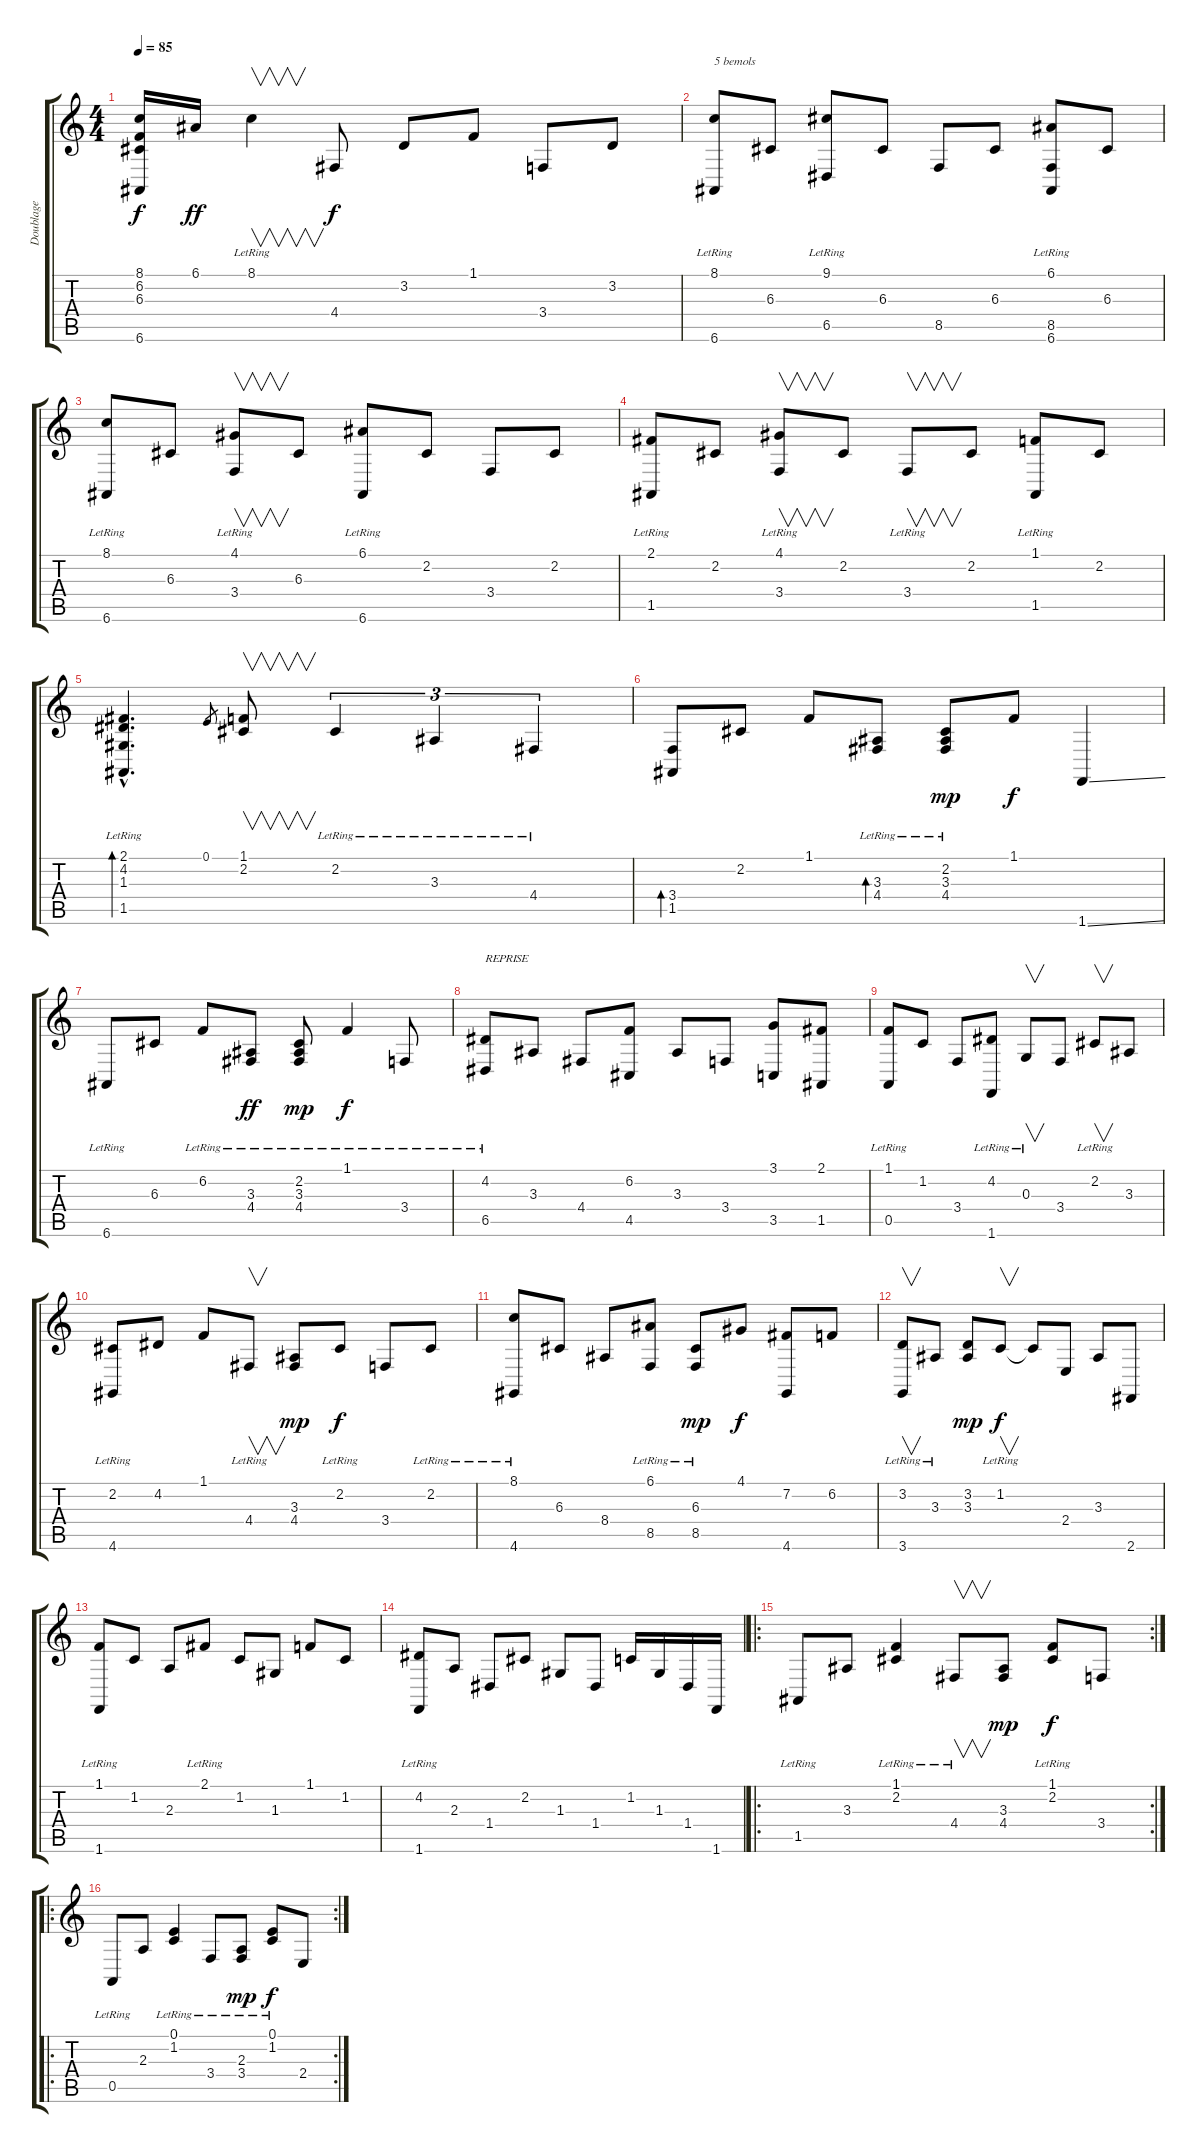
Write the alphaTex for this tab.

\track ("Doublage" "Doublage") {instrument fx4atmosphere}
\staff {score tabs}
\tuning (E4 B3 G3 D3 A2 E2) {hide}
\ts (4 4)
\tempo 85
\clef g2
\ks c
(8.1 6.2 6.3 6.6).16{dy f} 6.1.16{dy ff} 8.1{lr}.4{v} 4.4.8{dy f} 3.2.8 1.1.8 3.4.8 3.2.8 |
(8.1{lr} 6.6{lr}).8{txt "5 bemols"} 6.3.8 (9.1{lr} 6.5).8 6.3.8 8.5.8 6.3.8 (6.1{lr} 8.5 6.6).8 6.3.8 |
(8.1{lr} 6.6{lr}).8 6.3.8 (4.1 3.4{lr}).8{v} 6.3.8 (6.1{lr} 6.6{lr}).8 2.2.8 3.4.8 2.2.8 |
(2.1{lr} 1.5{lr}).8 2.2.8 (4.1{lr} 3.4).8{v} 2.2.8 3.4{lr}.8{v} 2.2.8 (1.1{lr} 1.5).8 2.2.8 |
(2.1{hac} 4.2{hac} 1.3{hac} 1.5{hac lr}).4{d bd 120} 0.1.8{gr} (1.1 2.2).8{v} 2.2{lr}.4{tu (3 2)} 3.3{lr}.4{tu (3 2)} 4.4{lr}.4{tu (3 2)} |
(3.4 1.5).8{bd 120} 2.2.8 1.1.8 (3.3{lr} 4.4{lr}).8{bd 120} (2.2{lr} 3.3 4.4).8{dy mp} 1.1.8{dy f} 1.6{ss}.4 |
6.6{lr}.8 6.3.8 6.2{lr}.8 (3.3{lr} 4.4{lr}).8{dy ff} (2.2{lr} 3.3 4.4).8{dy mp} 1.1{lr}.4{dy f} 3.4{lr}.8 |
(4.2 6.5{lr}).8{txt "REPRISE"} 3.3.8 4.4.8 (6.2 4.5).8 3.3.8 3.4.8 (3.1 3.5).8 (2.1 1.5).8 |
(1.1 0.5{lr}).8 1.2.8 3.4.8 (4.2 1.6{lr}).8 0.3{lr}.8{v} 3.4.8 2.2{lr}.8{v} 3.3.8 |
(2.2{lr} 4.6{lr}).8 4.2.8 1.1.8 4.4{lr}.8{v} (3.3 4.4).8{dy mp} 2.2{lr}.8{dy f} 3.4.8 2.2{lr}.8 |
(8.1 4.6{lr}).8 6.3.8 8.4.8 (6.1 8.5{lr}).8 (6.3{lr} 8.5).8{dy mp} 4.1.8{dy f} (7.2 4.6).8 6.2.8 |
(3.2{lr} 3.6).8{v} 3.3{lr}.8 (3.2 3.3).8{dy mp} 1.2{lr}.8{v dy f} 1.2{t}.8 2.4.8 3.3.8 2.6.8 |
(1.1 1.6{lr}).8 1.2.8 2.3.8 2.1{lr}.8 1.2.8 1.3.8 1.1.8 1.2.8 |
(4.2 1.6{lr}).8 2.3.8 1.4.8 2.2.8 1.3.8 1.4.8 1.2.16 1.3.16 1.4.16 1.6.16 |
\ro
\rc 2
1.5{lr}.8 3.3.8 (1.1{lr} 2.2{lr}).4 4.4{lr}.8{v} (3.3 4.4).8{dy mp} (1.1 2.2{lr}).8{dy f} 3.4.8 |
\ro
\rc 2
0.5{lr}.8 2.3.8 (0.1 1.2{lr}).4 3.4{lr}.8 (2.3{lr} 3.4).8{dy mp} (0.1 1.2{lr}).8{dy f} 2.4.8
